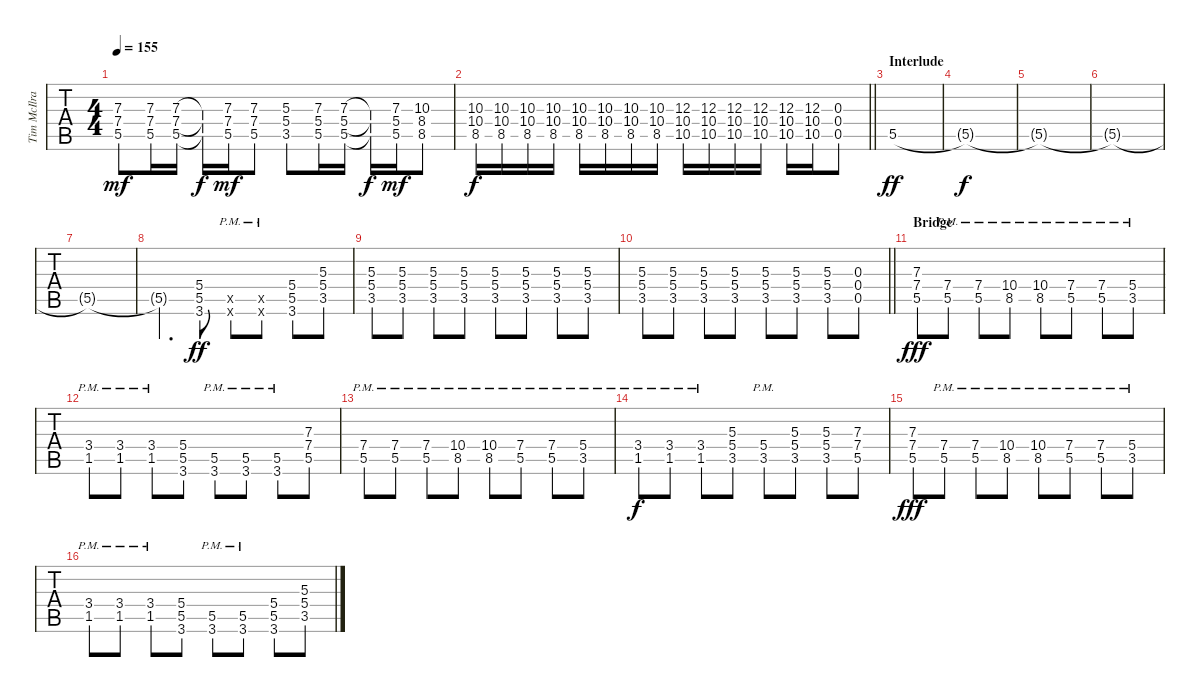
\track ("Tim McIlrath - Guitar One" "Tim McIlra") {instrument distortionguitar}
\staff {tabs}
\tuning (Eb4 Bb3 Gb3 Db3 Ab2 Eb2) {hide}
\ts (4 4)
\tempo 155
\clef g2
\ks c
(7.3 7.4 5.5).8{dy mf} (7.3 7.4 5.5).16 (7.3 7.4 5.5).16 (7.3{t} 7.4{t} 5.5{t}).16{dy f} (7.3 7.4 5.5).16{dy mf} (7.3 7.4 5.5).8 (5.3 5.4 3.5).8 (7.3 5.4 5.5).16 (7.3 5.4 5.5).16 (7.3{t} 5.4{t} 5.5{t}).16{dy f} (7.3 5.4 5.5).16{dy mf} (10.3 8.4 8.5).8 |
\barLineRight lightlight
(10.3 10.4 8.5).16{dy f} (10.3 10.4 8.5).16 (10.3 10.4 8.5).16 (10.3 10.4 8.5).16 (10.3 10.4 8.5).16 (10.3 10.4 8.5).16 (10.3 10.4 8.5).16 (10.3 10.4 8.5).16 (12.3 10.4 10.5).16 (12.3 10.4 10.5).16 (12.3 10.4 10.5).16 (12.3 10.4 10.5).16 (12.3 10.4 10.5).16 (12.3 10.4 10.5).16 (0.3 0.4 0.5).8 |
\section ("" "Interlude")
5.5.1{dy ff} |
5.5{t}.1{dy f} |
5.5{t}.1 |
5.5{t}.1 |
5.5{t}.1 |
5.5{t}.4{d} (5.4 5.5 3.6).8{dy ff} (5.5{pm x} 3.6{pm x}).8 (5.5{pm x} 3.6{pm x}).8 (5.4 5.5 3.6).8 (5.3 5.4 3.5).8 |
(5.3 5.4 3.5).8 (5.3 5.4 3.5).8 (5.3 5.4 3.5).8 (5.3 5.4 3.5).8 (5.3 5.4 3.5).8 (5.3 5.4 3.5).8 (5.3 5.4 3.5).8 (5.3 5.4 3.5).8 |
\barLineRight lightlight
(5.3 5.4 3.5).8 (5.3 5.4 3.5).8 (5.3 5.4 3.5).8 (5.3 5.4 3.5).8 (5.3 5.4 3.5).8 (5.3 5.4 3.5).8 (5.3 5.4 3.5).8 (0.3 0.4 0.5).8 |
\section ("" "Bridge")
(7.3 7.4 5.5).8{dy fff} (7.4{pm} 5.5{pm}).8 (7.4{pm} 5.5{pm}).8 (10.4{pm} 8.5{pm}).8 (10.4{pm} 8.5{pm}).8 (7.4{pm} 5.5{pm}).8 (7.4{pm} 5.5{pm}).8 (5.4{pm} 3.5{pm}).8 |
(3.4{pm} 1.5{pm}).8 (3.4{pm} 1.5{pm}).8 (3.4{pm} 1.5{pm}).8 (5.4 5.5 3.6).8 (5.5{pm} 3.6{pm}).8 (5.5{pm} 3.6{pm}).8 (5.5{pm} 3.6{pm}).8 (7.3 7.4 5.5).8 |
(7.4{pm} 5.5{pm}).8 (7.4{pm} 5.5{pm}).8 (7.4{pm} 5.5{pm}).8 (10.4{pm} 8.5{pm}).8 (10.4{pm} 8.5{pm}).8 (7.4{pm} 5.5{pm}).8 (7.4{pm} 5.5{pm}).8 (5.4{pm} 3.5{pm}).8 |
(3.4{pm} 1.5{pm}).8{dy f} (3.4{pm} 1.5{pm}).8 (3.4{pm} 1.5{pm}).8 (5.3 5.4 3.5).8 (5.4{pm} 3.5{pm}).8 (5.3 5.4 3.5).8 (5.3 5.4 3.5).8 (7.3 7.4 5.5).8 |
(7.3 7.4 5.5).8{dy fff} (7.4{pm} 5.5{pm}).8 (7.4{pm} 5.5{pm}).8 (10.4{pm} 8.5{pm}).8 (10.4{pm} 8.5{pm}).8 (7.4{pm} 5.5{pm}).8 (7.4{pm} 5.5{pm}).8 (5.4{pm} 3.5{pm}).8 |
(3.4{pm} 1.5{pm}).8 (3.4{pm} 1.5{pm}).8 (3.4{pm} 1.5{pm}).8 (5.4 5.5 3.6).8 (5.5{pm} 3.6{pm}).8 (5.5{pm} 3.6{pm}).8 (5.4 5.5 3.6).8 (5.3 5.4 3.5).8
